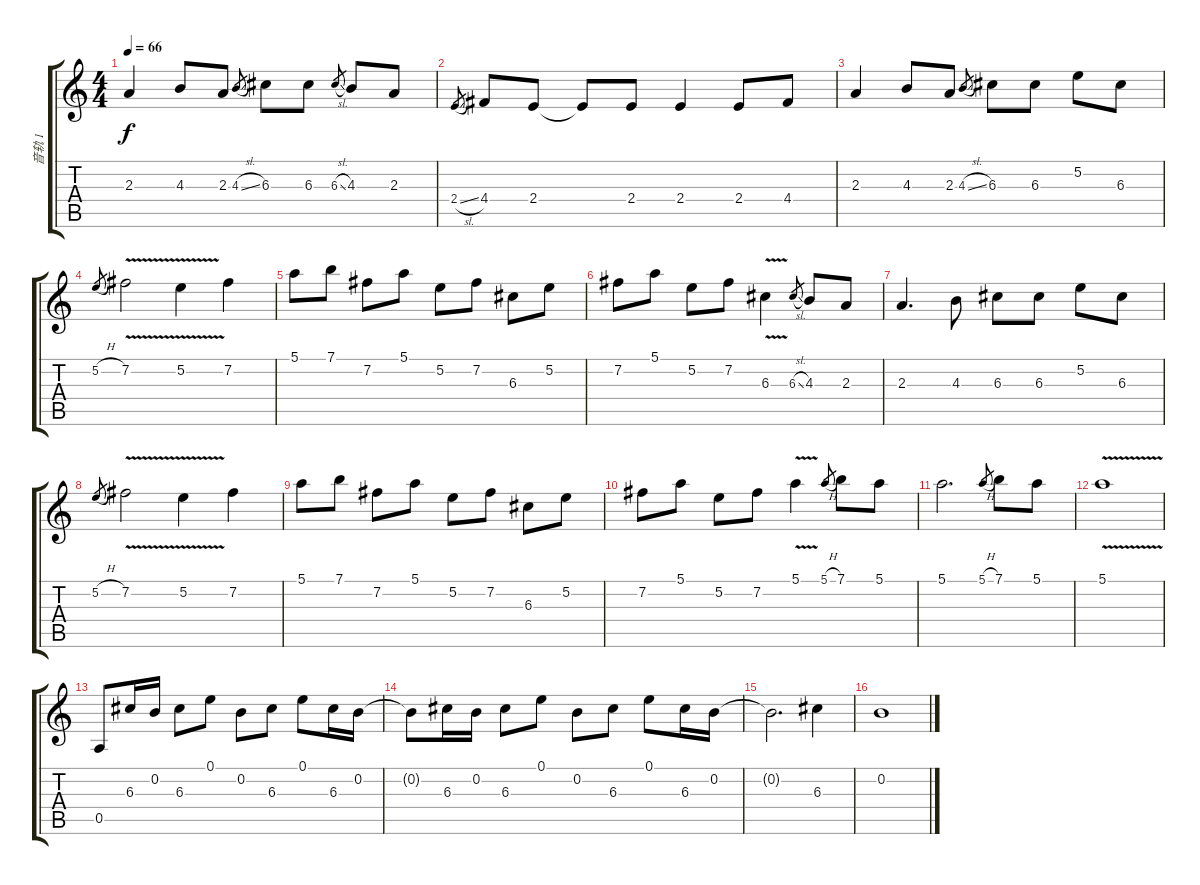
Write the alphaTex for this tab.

\track ("音轨 1" "音轨 1") {instrument acousticguitarsteel}
\staff {score tabs}
\tuning (E4 B3 G3 D3 A2 E2) {hide}
\ts (4 4)
\tempo 66
\clef g2
\ks c
2.3.4{dy f} 4.3.8 2.3.8 4.3{sl}.8{gr} 6.3.8 6.3.8 6.3{sl}.8{gr} 4.3.8 2.3.8 |
2.4{sl}.8{gr} 4.4.8 2.4.8 2.4{t}.8 2.4.8 2.4.4 2.4.8 4.4.8 |
2.3.4 4.3.8 2.3.8 4.3{sl}.8{gr} 6.3.8 6.3.8 5.2.8 6.3.8 |
5.2{h}.8{gr} 7.2{v}.2 5.2{v}.4 7.2.4 |
5.1.8 7.1.8 7.2.8 5.1.8 5.2.8 7.2.8 6.3.8 5.2.8 |
7.2.8 5.1.8 5.2.8 7.2.8 6.3{v}.4 6.3{sl}.8{gr} 4.3.8 2.3.8 |
2.3.4{d} 4.3.8 6.3.8 6.3.8 5.2.8 6.3.8 |
5.2{h}.8{gr} 7.2{v}.2 5.2{v}.4 7.2.4 |
5.1.8 7.1.8 7.2.8 5.1.8 5.2.8 7.2.8 6.3.8 5.2.8 |
7.2.8 5.1.8 5.2.8 7.2.8 5.1{v}.4 5.1{h}.8{gr} 7.1.8 5.1.8 |
5.1.2{d} 5.1{h}.8{gr} 7.1.8 5.1.8 |
5.1{v}.1 |
0.5.8 6.3.16 0.2.16 6.3.8 0.1.8 0.2.8 6.3.8 0.1.8 6.3.16 0.2.16 |
0.2{t}.8 6.3.16 0.2.16 6.3.8 0.1.8 0.2.8 6.3.8 0.1.8 6.3.16 0.2.16 |
0.2{t}.2{d} 6.3.4 |
0.2.1
